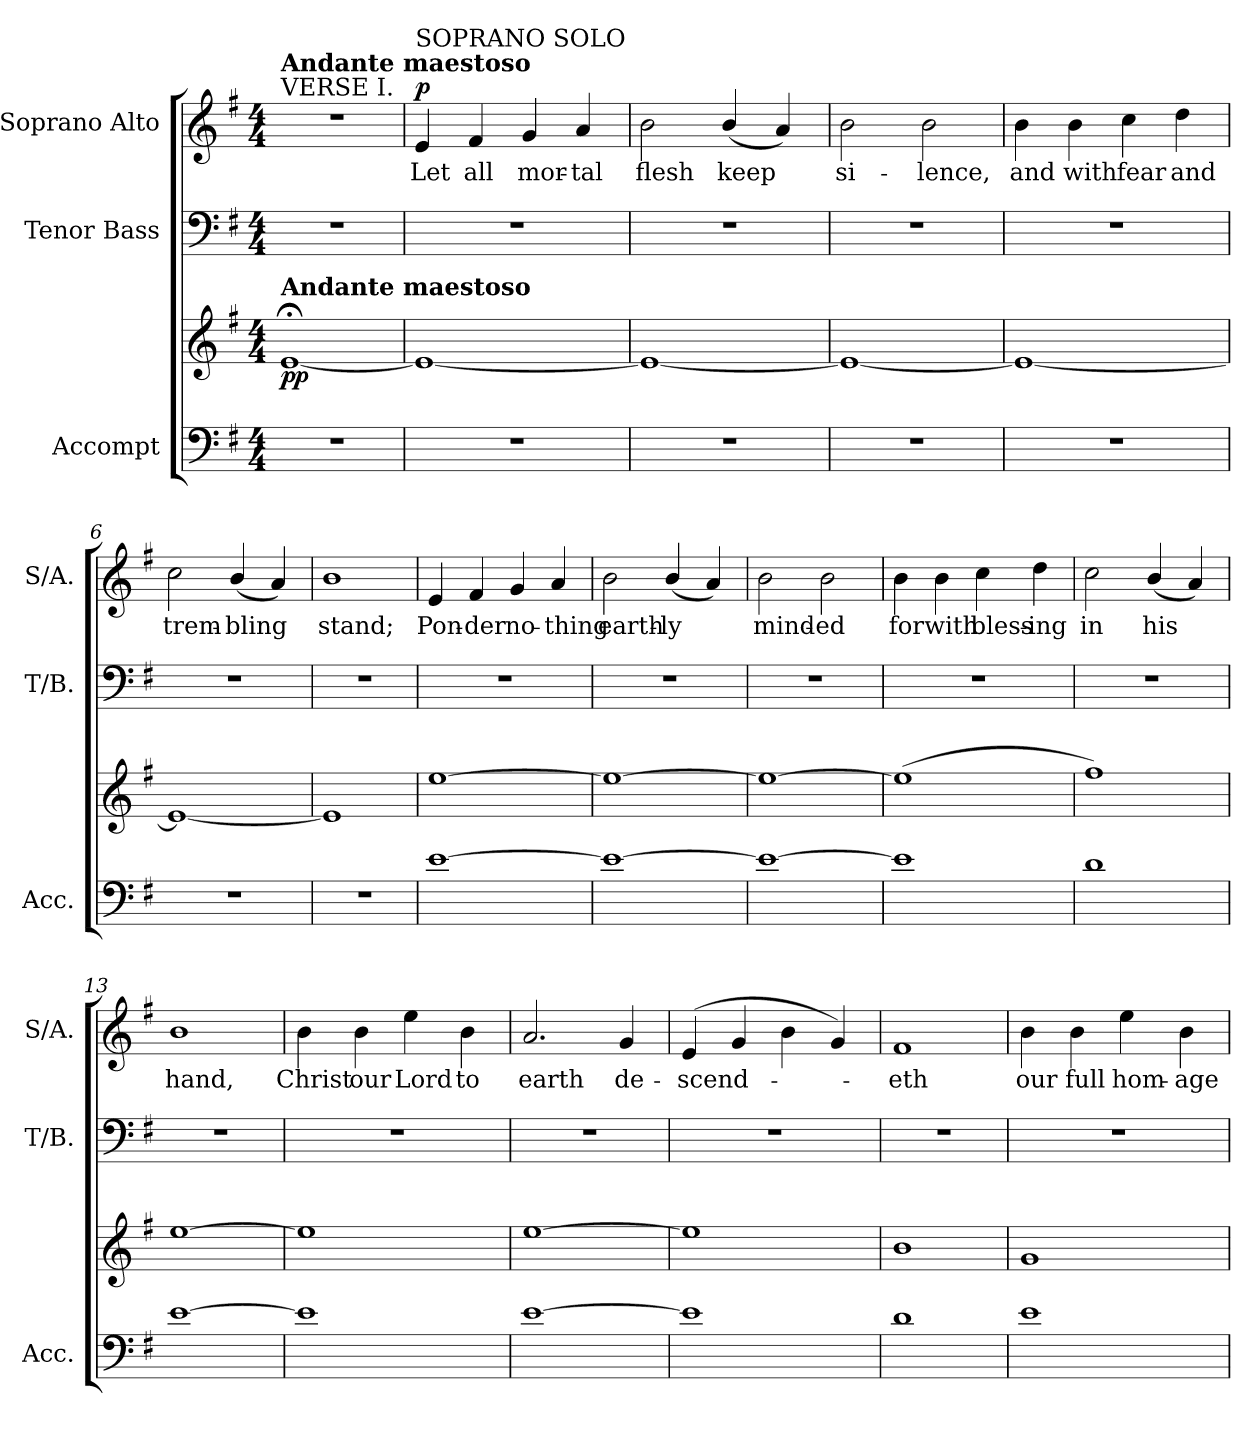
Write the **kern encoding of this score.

**kern	**kern	**dynam	**kern	**kern	**text	**dynam
*part3	*part3	*part3	*part2	*part1	*part1	*part1
*staff4	*staff3	*staff3/4	*staff2	*staff1	*staff1	*staff1
*I"Accompt	*	*	*I"Tenor Bass	*I"Soprano Alto	*	*
*I'Acc.	*	*	*I'T/B.	*I'S/A.	*	*
*clefF4	*clefG2	*	*clefF4	*clefG2	*	*
*k[f#]	*k[f#]	*	*k[f#]	*k[f#]	*	*
*G:	*G:	*	*G:	*G:	*	*
*M4/4	*M4/4	*	*M4/4	*M4/4	*	*
*MM90	*MM90	*	*MM90	*MM80	*	*
=1	=1	=1	=1	=1	=1	=1
!	!	!	!	!LO:TX:a:t=VERSE I.	!	!
!	!	!	!	!LO:TX:a:B:t=Andante maestoso	!	!
!	!LO:TX:a:B:t=Andante maestoso	!	!	!	!	!
!	!	!LO:DY:b	!	!	!	!
1r	[1e;<	pp	1r	1r	.	.
=2	=2	=2	=2	=2	=2	=2
!	!	!	!	!LO:TX:a:t=SOPRANO SOLO	!	!
!	!	!	!	!	!LO:LY:b	!LO:DY:b
1r	1e_	.	1r	4e/	Let	p
!	!	!	!	!	!LO:LY:b	!
.	.	.	.	4f#/	all	.
!	!	!	!	!	!LO:LY:b	!
.	.	.	.	4g/	mor-	.
!	!	!	!	!	!LO:LY:b	!
.	.	.	.	4a/	-tal	.
=3	=3	=3	=3	=3	=3	=3
!	!	!	!	!	!LO:LY:b	!
1r	1e_	.	1r	2b\	flesh	.
!	!	!	!	!	!LO:LY:b	!
.	.	.	.	(<4b/	keep	.
.	.	.	.	4a/)	.	.
=4	=4	=4	=4	=4	=4	=4
!	!	!	!	!	!LO:LY:b	!
1r	1e_	.	1r	2b\	si-	.
!	!	!	!	!	!LO:LY:b	!
.	.	.	.	2b\	-lence,	.
=5	=5	=5	=5	=5	=5	=5
!	!	!	!	!	!LO:LY:b	!
1r	1e_	.	1r	4b\	and	.
!	!	!	!	!	!LO:LY:b	!
.	.	.	.	4b\	with	.
!	!	!	!	!	!LO:LY:b	!
.	.	.	.	4cc\	fear	.
!	!	!	!	!	!LO:LY:b	!
.	.	.	.	4dd\	and	.
=6	=6	=6	=6	=6	=6	=6
!	!	!	!	!	!LO:LY:b	!
1r	1e_	.	1r	2cc\	trem-	.
!	!	!	!	!	!LO:LY:b	!
.	.	.	.	(<4b/	-bling	.
.	.	.	.	4a/)	.	.
=7	=7	=7	=7	=7	=7	=7
!	!	!	!	!	!LO:LY:b	!
1r	1e]	.	1r	1b	stand;	.
!!LO:LB:g=z
=8	=8	=8	=8	=8	=8	=8
!	!	!	!	!	!LO:LY:b	!
[1e	[1ee	.	1r	4e/	Pon-	.
!	!	!	!	!	!LO:LY:b	!
.	.	.	.	4f#/	-der	.
!	!	!	!	!	!LO:LY:b	!
.	.	.	.	4g/	no-	.
!	!	!	!	!	!LO:LY:b	!
.	.	.	.	4a/	-thing	.
=9	=9	=9	=9	=9	=9	=9
!	!	!	!	!	!LO:LY:b	!
1e_	1ee_	.	1r	2b\	earth-	.
!	!	!	!	!	!LO:LY:b	!
.	.	.	.	(<4b/	-ly	.
.	.	.	.	4a/)	.	.
=10	=10	=10	=10	=10	=10	=10
!	!	!	!	!	!LO:LY:b	!
1e_	1ee_	.	1r	2b\	mind-	.
!	!	!	!	!	!LO:LY:b	!
.	.	.	.	2b\	-ed	.
=11	=11	=11	=11	=11	=11	=11
!	!	!	!	!	!LO:LY:b	!
1e]	(>1ee]	.	1r	4b\	for	.
!	!	!	!	!	!LO:LY:b	!
.	.	.	.	4b\	with	.
!	!	!	!	!	!LO:LY:b	!
.	.	.	.	4cc\	bless-	.
!	!	!	!	!	!LO:LY:b	!
.	.	.	.	4dd\	-ing	.
=12	=12	=12	=12	=12	=12	=12
!	!	!	!	!	!LO:LY:b	!
1d	1ff#)	.	1r	2cc\	in	.
!	!	!	!	!	!LO:LY:b	!
.	.	.	.	(<4b/	his	.
.	.	.	.	4a/)	.	.
=13	=13	=13	=13	=13	=13	=13
!	!	!	!	!	!LO:LY:b	!
[1e	[1ee	.	1r	1b	hand,	.
=14	=14	=14	=14	=14	=14	=14
!	!	!	!	!	!LO:LY:b	!
1e]	1ee]	.	1r	4b\	Christ	.
!	!	!	!	!	!LO:LY:b	!
.	.	.	.	4b\	our	.
!	!	!	!	!	!LO:LY:b	!
.	.	.	.	4ee\	Lord	.
!	!	!	!	!	!LO:LY:b	!
.	.	.	.	4b\	to	.
!!LO:LB:g=z
=15	=15	=15	=15	=15	=15	=15
!	!	!	!	!	!LO:LY:b	!
[1e	[1ee	.	1r	2.a/	earth	.
!	!	!	!	!	!LO:LY:b	!
.	.	.	.	4g/	de-	.
=16	=16	=16	=16	=16	=16	=16
!	!	!	!	!	!LO:LY:b	!
1e]	1ee]	.	1r	(>4e/	-scend-	.
.	.	.	.	4g/	.	.
.	.	.	.	4b\	.	.
.	.	.	.	4g/)	.	.
=17	=17	=17	=17	=17	=17	=17
!	!	!	!	!	!LO:LY:b	!
1d	1b	.	1r	1f#	-eth	.
=18	=18	=18	=18	=18	=18	=18
!	!	!	!	!	!LO:LY:b	!
1e	1g	.	1r	4b\	our	.
!	!	!	!	!	!LO:LY:b	!
.	.	.	.	4b\	full	.
!	!	!	!	!	!LO:LY:b	!
.	.	.	.	4ee\	hom-	.
!	!	!	!	!	!LO:LY:b	!
.	.	.	.	4b\	-age	.
=	=	=	=	=	=	=
*-	*-	*-	*-	*-	*-	*-
